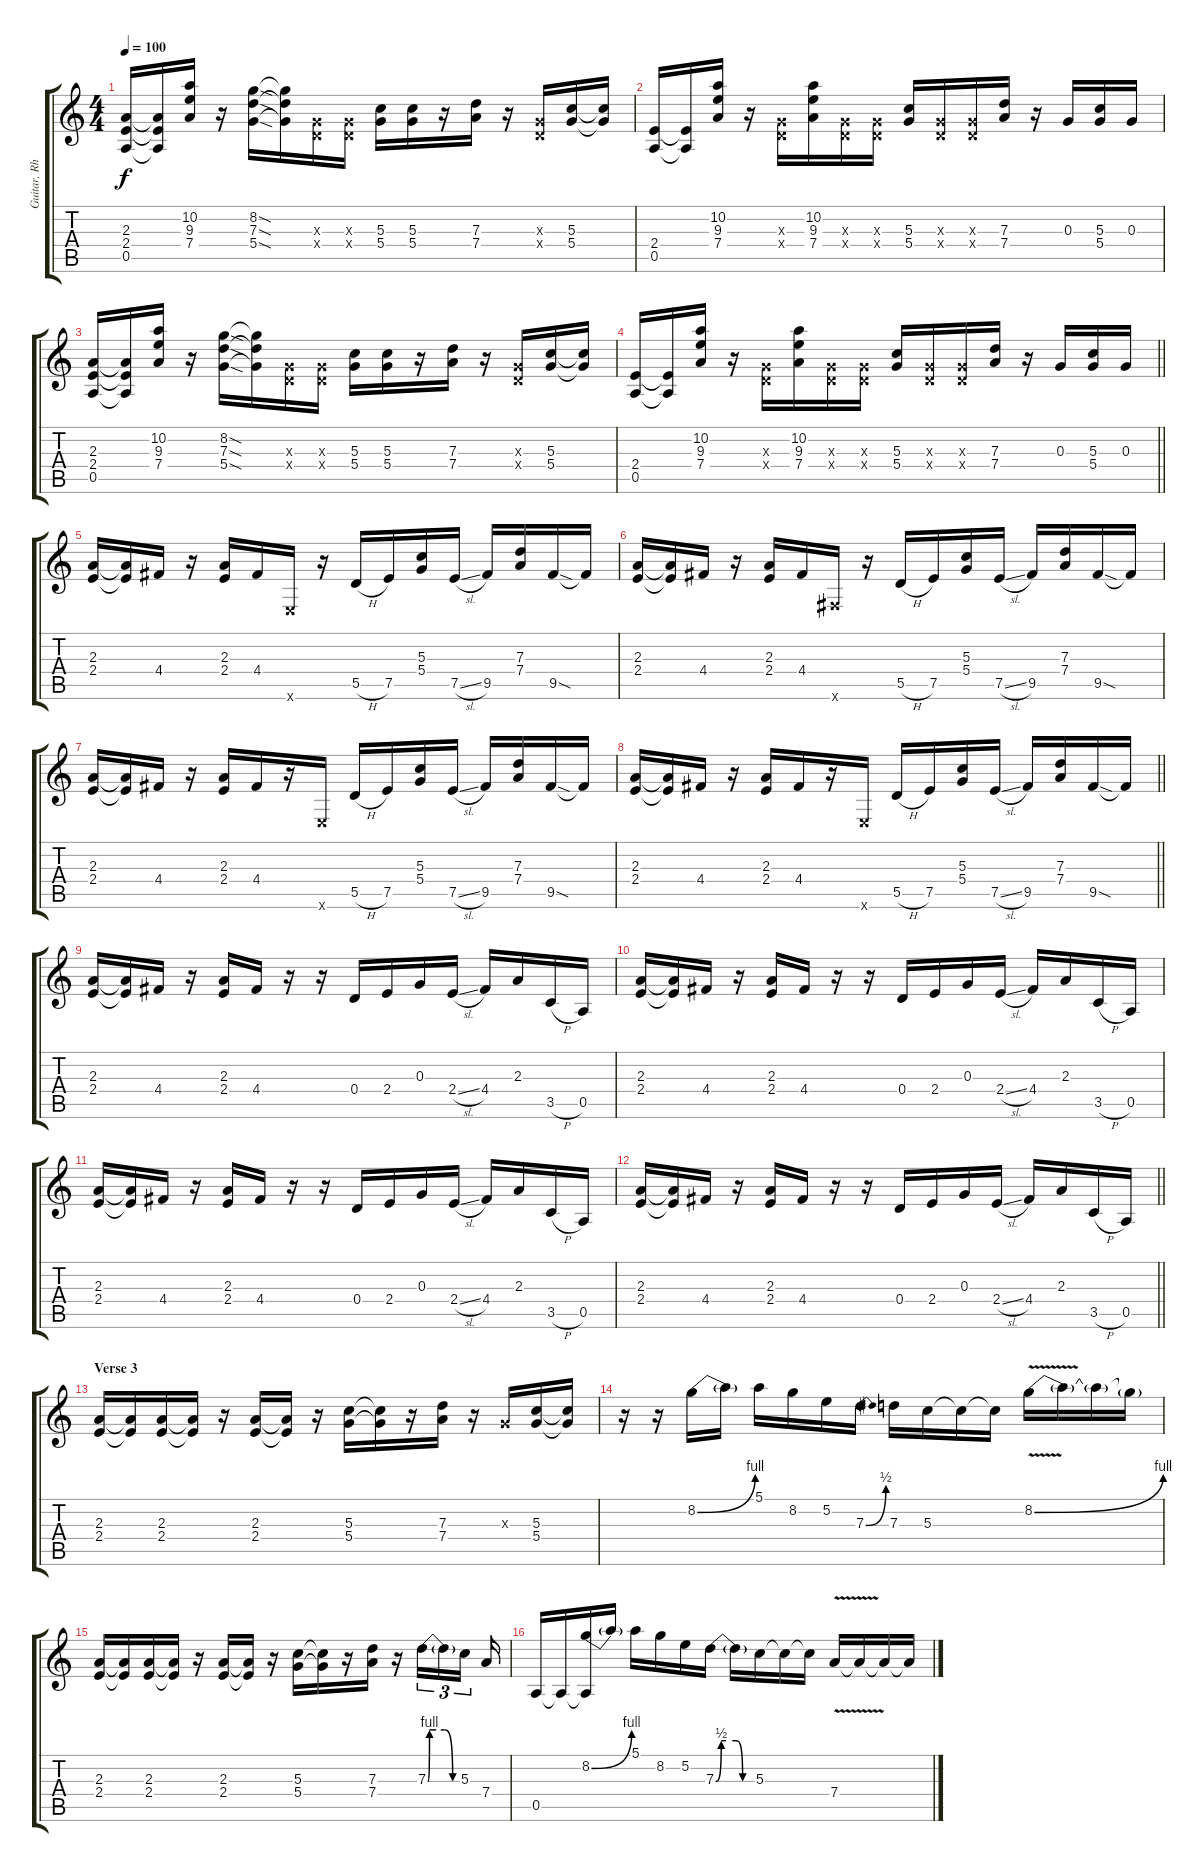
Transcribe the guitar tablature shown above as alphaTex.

\track ("Guitar, Rhythm" "Guitar, Rh") {instrument overdrivenguitar}
\staff {score tabs}
\tuning (E4 B3 G3 D3 A2 E2) {hide}
\ts (4 4)
\tempo 100
\clef g2
\ks c
(2.3 2.4 0.5).16{dy f} (2.3{t} 2.4{t} 0.5{t}).16 (10.2 9.3 7.4).16 r.16 (8.2{sod} 7.3{sod} 5.4{sod}).16 (8.2{t} 7.3{t} 5.4{t}).16 (0.3{x} 0.4{x}).16 (0.3{x} 0.4{x}).16 (5.3 5.4).16 (5.3 5.4).16 r.16 (7.3 7.4).16 r.16 (0.3{x} 0.4{x}).16 (5.3 5.4).16 (5.3{t} 5.4{t}).16 |
(2.4 0.5).16 (2.4{t} 0.5{t}).16 (10.2 9.3 7.4).16 r.16 (0.3{x} 0.4{x}).16 (10.2 9.3 7.4).16 (0.3{x} 0.4{x}).16 (0.3{x} 0.4{x}).16 (5.3 5.4).16 (0.3{x} 0.4{x}).16 (0.3{x} 0.4{x}).16 (7.3 7.4).16 r.16 0.3.16 (5.3 5.4).16 0.3.16 |
(2.3 2.4 0.5).16 (2.3{t} 2.4{t} 0.5{t}).16 (10.2 9.3 7.4).16 r.16 (8.2{sod} 7.3{sod} 5.4{sod}).16 (8.2{t} 7.3{t} 5.4{t}).16 (0.3{x} 0.4{x}).16 (0.3{x} 0.4{x}).16 (5.3 5.4).16 (5.3 5.4).16 r.16 (7.3 7.4).16 r.16 (0.3{x} 0.4{x}).16 (5.3 5.4).16 (5.3{t} 5.4{t}).16 |
\barLineRight lightlight
(2.4 0.5).16 (2.4{t} 0.5{t}).16 (10.2 9.3 7.4).16 r.16 (0.3{x} 0.4{x}).16 (10.2 9.3 7.4).16 (0.3{x} 0.4{x}).16 (0.3{x} 0.4{x}).16 (5.3 5.4).16 (0.3{x} 0.4{x}).16 (0.3{x} 0.4{x}).16 (7.3 7.4).16 r.16 0.3.16 (5.3 5.4).16 0.3.16 |
(2.3 2.4).16 (2.3{t} 2.4{t}).16 4.4.16 r.16 (2.3 2.4).16 4.4.16 0.6{x}.16 r.16 5.5{h}.16 7.5.16 (5.3 5.4).16 7.5{sl}.16 9.5.16 (7.3 7.4).16 9.5{sod}.16 9.5{t}.16 |
(2.3 2.4).16 (2.3{t} 2.4{t}).16 4.4.16 r.16 (2.3 2.4).16 4.4.16 2.6{x}.16 r.16 5.5{h}.16 7.5.16 (5.3 5.4).16 7.5{sl}.16 9.5.16 (7.3 7.4).16 9.5{sod}.16 9.5{t}.16 |
(2.3 2.4).16 (2.3{t} 2.4{t}).16 4.4.16 r.16 (2.3 2.4).16 4.4.16 r.16 0.6{x}.16 5.5{h}.16 7.5.16 (5.3 5.4).16 7.5{sl}.16 9.5.16 (7.3 7.4).16 9.5{sod}.16 9.5{t}.16 |
\barLineRight lightlight
(2.3 2.4).16 (2.3{t} 2.4{t}).16 4.4.16 r.16 (2.3 2.4).16 4.4.16 r.16 0.6{x}.16 5.5{h}.16 7.5.16 (5.3 5.4).16 7.5{sl}.16 9.5.16 (7.3 7.4).16 9.5{sod}.16 9.5{t}.16 |
(2.3 2.4).16 (2.3{t} 2.4{t}).16 4.4.16 r.16 (2.3 2.4).16 4.4.16 r.16 r.16 0.4.16 2.4.16 0.3.16 2.4{sl}.16 4.4.16 2.3.16 3.5{h}.16 0.5.16 |
(2.3 2.4).16 (2.3{t} 2.4{t}).16 4.4.16 r.16 (2.3 2.4).16 4.4.16 r.16 r.16 0.4.16 2.4.16 0.3.16 2.4{sl}.16 4.4.16 2.3.16 3.5{h}.16 0.5.16 |
(2.3 2.4).16 (2.3{t} 2.4{t}).16 4.4.16 r.16 (2.3 2.4).16 4.4.16 r.16 r.16 0.4.16 2.4.16 0.3.16 2.4{sl}.16 4.4.16 2.3.16 3.5{h}.16 0.5.16 |
\barLineRight lightlight
(2.3 2.4).16 (2.3{t} 2.4{t}).16 4.4.16 r.16 (2.3 2.4).16 4.4.16 r.16 r.16 0.4.16 2.4.16 0.3.16 2.4{sl}.16 4.4.16 2.3.16 3.5{h}.16 0.5.16 |
\section ("" "Verse 3")
(2.3 2.4).16 (2.3{t} 2.4{t}).16 (2.3 2.4).16 (2.3{t} 2.4{t}).16 r.16 (2.3 2.4).16 (2.3{t} 2.4{t}).16 r.16 (5.3 5.4).16 (5.3{t} 5.4{t}).16 r.16 (7.3 7.4).16 r.16 0.3{x}.16 (5.3 5.4).16 (5.3{t} 5.4{t}).16 |
r.16 r.16 8.2{be (bend 0 0 60 4)}.16 8.2{t}.16 5.1.16 8.2.16 5.2.16 7.3{be (bend 0 0 60 2)}.16 7.3.16 5.3.16 5.3{t}.16 5.3{t}.16 8.2{be (bend 0 0 60 4) v}.16 8.2{t}.16 8.2{t}.16 8.2{t}.16 |
(2.3 2.4).16 (2.3{t} 2.4{t}).16 (2.3 2.4).16 (2.3{t} 2.4{t}).16 r.16 (2.3 2.4).16 (2.3{t} 2.4{t}).16 r.16 (5.3 5.4).16 (5.3{t} 5.4{t}).16 r.16 (7.3 7.4).16 r.16 7.3{be (custom 0 0 3 4 15 4 30 4 45 0 60 0)}.16{tu (3 2)} 7.3{t}.16{tu (3 2)} 5.3.16{tu (3 2) beam splitsecondary} 7.4.16 |
0.5.16 0.5{t}.16 (8.2{be (bend 0 0 60 4)} 0.5{t}).16 8.2{t}.16 5.1.16 8.2.16 5.2.16 7.3{be (custom 0 0 8 2 15 2 30 2 40 0 60 0)}.16 7.3{t}.16 5.3.16 5.3{t}.16 5.3{t}.16 7.4{v}.16 7.4{t}.16 7.4{t}.16 7.4{t}.16
